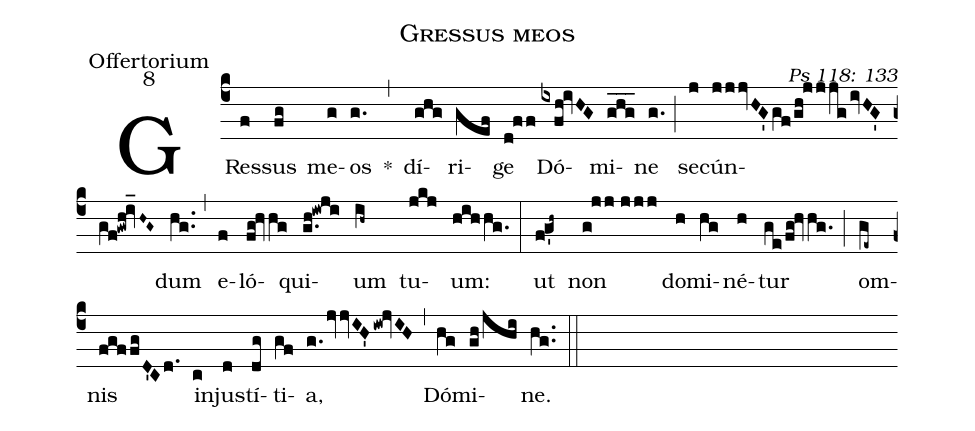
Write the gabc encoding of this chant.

name: Gressus meos;
office-part: Offertorium;
mode: 8;
commentary: Ps 118: 133;
%%
(c4) GRes(f)sus(fg) me(g)os(g.) *(,) dí(ghg)ri(gef)ge(d!ff) Dó(ixfh!ivHG)mi(ghg___)ne(g.) (;) se(j)cún(jjjvHG'gf/gh!jjjgivHG'gf!gwh!iv_H~G~)dum(hg..) (,) e(f)ló(fg!hvhg)qui(g.h!iwji)um(ih~) tu(jkj)um:(hihhg.) (:)
ut(f!g'h~) non(g!jj//jjj) do(h)mi(hg)né(h)tur(ge/fg!hvhg.) (;) om(ge~)nis(fgf/fgD'Cd.) in(c)jus(d)tí(dg)ti(gf)a,(g./jvvIH'iw!jvIH) (,) Dó(hg)mi(gh/jhi)ne.(hg..) (::)
